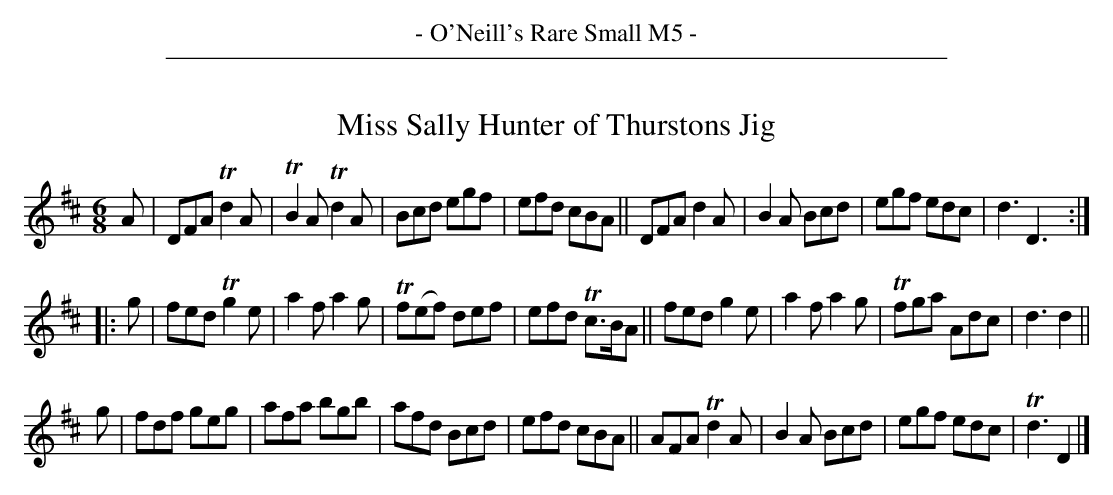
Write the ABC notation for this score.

X:1
T: Miss Sally Hunter of Thurstons Jig
M: 6/8
L: 1/8
K: D
A |\
DFA Td2A | TB2A Td2A | Bcd egf | efd cBA ||\
DFA  d2A |  B2A  Bcd | egf edc | d3  D3  ::
g |\
fed Tg2e | a2f a2g | Tf(ef) def | efd Tc>BA ||\
fed  g2e | a2f a2g | Tfga   Adc | d3   d2   ||
g |\
fdf  geg | afa bgb | afd Bcd | efd cBA ||\
AFA Td2A | B2A Bcd | egf edc | Td3 D2  |]
